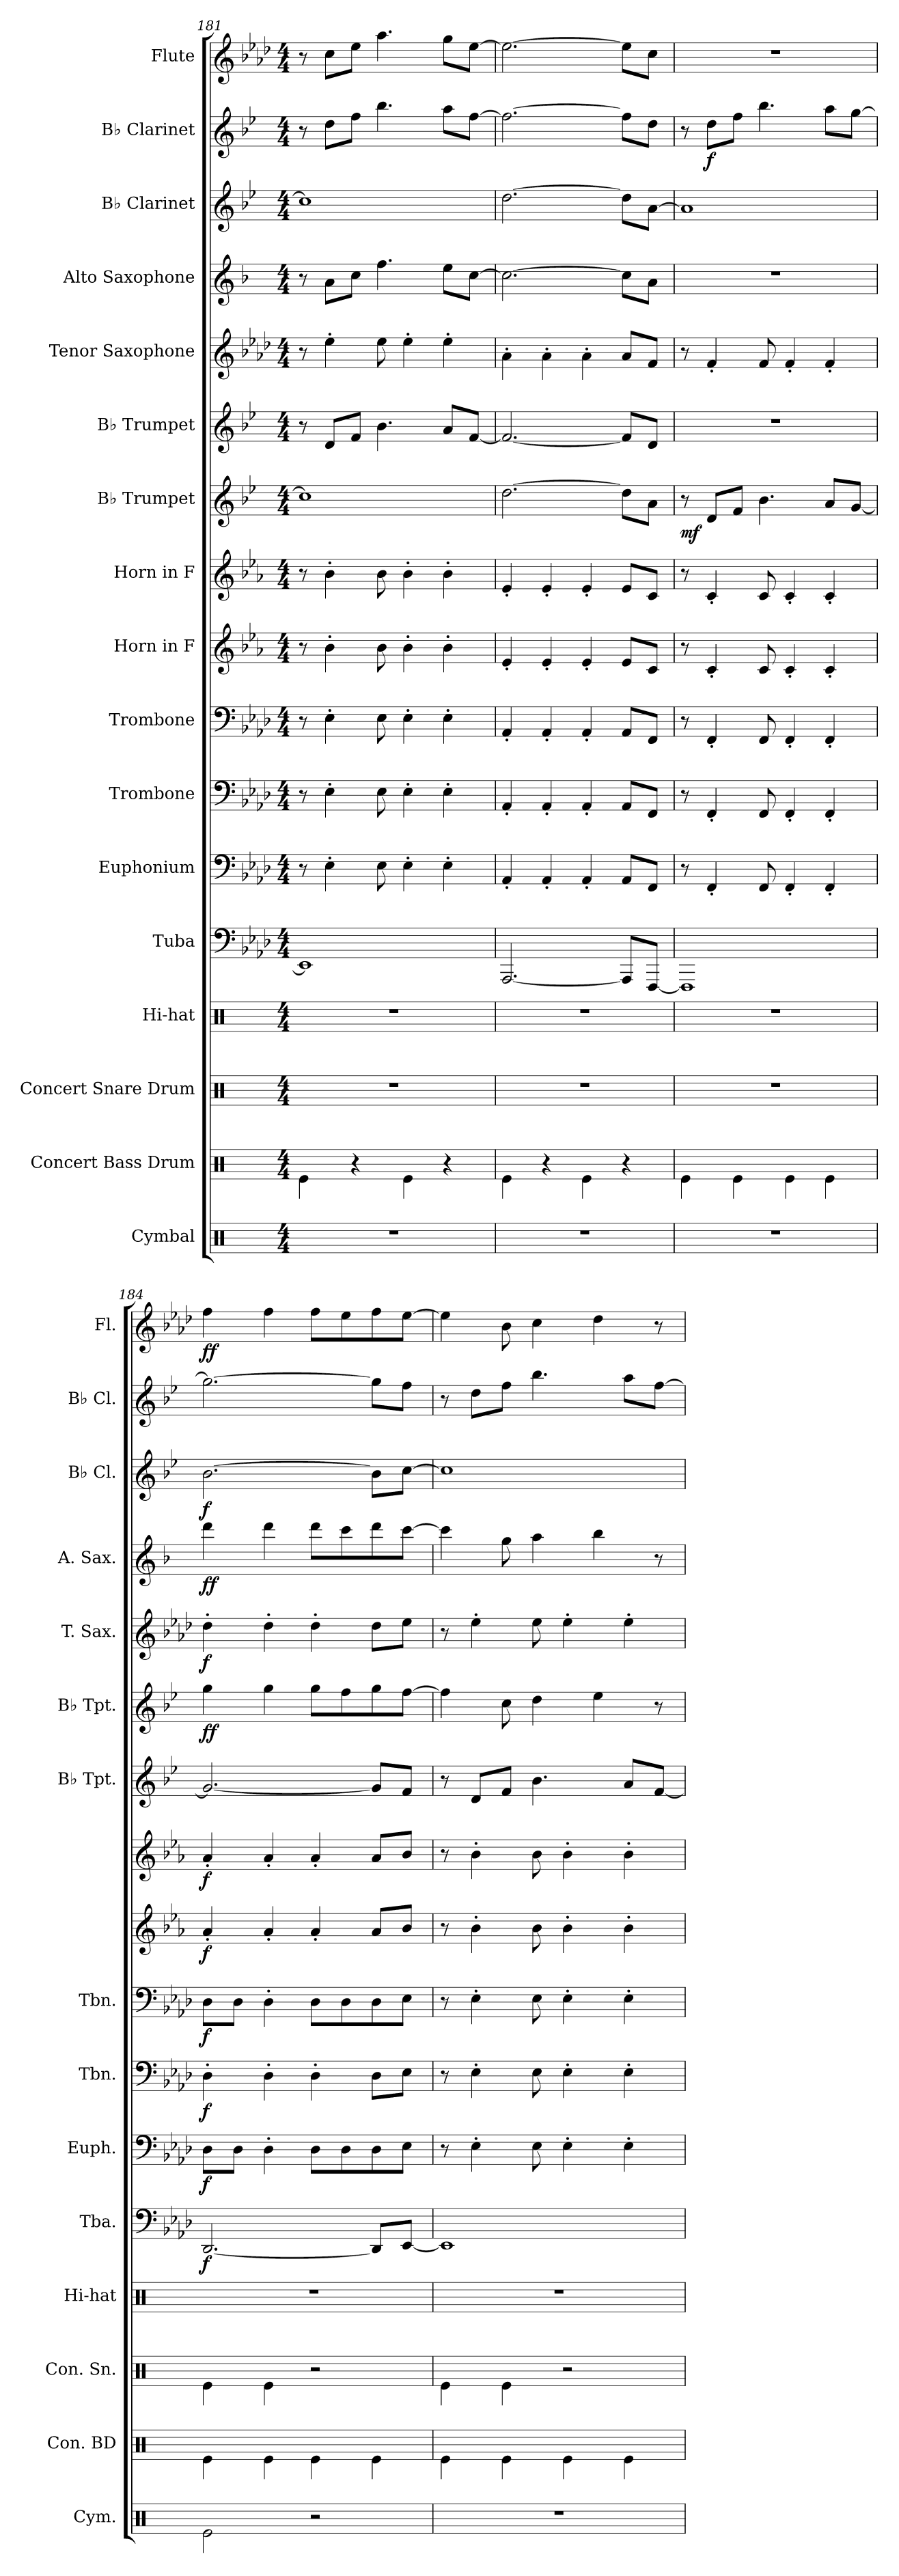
**kern	**kern	**kern	**kern	**kern	**dynam	**kern	**dynam	**kern	**dynam	**kern	**dynam	**kern	**dynam	**kern	**dynam	**kern	**dynam	**kern	**dynam	**kern	**dynam	**kern	**dynam	**kern	**dynam	**kern	**dynam	**kern	**dynam
*part17	*part16	*part15	*part14	*part13	*part13	*part12	*part12	*part11	*part11	*part10	*part10	*part9	*part9	*part8	*part8	*part7	*part7	*part6	*part6	*part5	*part5	*part4	*part4	*part3	*part3	*part2	*part2	*part1	*part1
*staff17	*staff16	*staff15	*staff14	*staff13	*staff13	*staff12	*staff12	*staff11	*staff11	*staff10	*staff10	*staff9	*staff9	*staff8	*staff8	*staff7	*staff7	*staff6	*staff6	*staff5	*staff5	*staff4	*staff4	*staff3	*staff3	*staff2	*staff2	*staff1	*staff1
*I"Cymbal	*I"Concert Bass Drum	*I"Concert Snare Drum	*I"Hi-hat	*I"Tuba	*	*I"Euphonium	*	*I"Trombone	*	*I"Trombone	*	*I"Horn in F	*	*I"Horn in F	*	*I"B♭ Trumpet	*	*I"B♭ Trumpet	*	*I"Tenor Saxophone	*	*I"Alto Saxophone	*	*I"B♭ Clarinet	*	*I"B♭ Clarinet	*	*I"Flute	*
*I'Cym.	*I'Con. BD	*I'Con. Sn.	*I'Hi-hat	*I'Tba.	*	*I'Euph.	*	*I'Tbn.	*	*I'Tbn.	*	*	*	*	*	*I'B♭ Tpt.	*	*I'B♭ Tpt.	*	*I'T. Sax.	*	*I'A. Sax.	*	*I'B♭ Cl.	*	*I'B♭ Cl.	*	*I'Fl.	*
*clefX	*clefX	*clefX	*clefX	*clefF4	*	*clefF4	*	*clefF4	*	*clefF4	*	*clefG2	*	*clefG2	*	*clefG2	*	*clefG2	*	*clefG2	*	*clefG2	*	*clefG2	*	*clefG2	*	*clefG2	*
*	*	*	*	*	*	*	*	*	*	*	*	*ITrd4c7	*	*ITrd4c7	*	*ITrd1c2	*	*ITrd1c2	*	*ITrd8c14	*	*ITrd5c9	*	*ITrd1c2	*	*ITrd1c2	*	*	*
*k[]	*k[]	*k[]	*k[]	*k[b-e-a-d-]	*	*k[b-e-a-d-]	*	*k[b-e-a-d-]	*	*k[b-e-a-d-]	*	*k[b-e-a-d-]	*	*k[b-e-a-d-]	*	*k[b-e-a-d-]	*	*k[b-e-a-d-]	*	*k[b-e-a-d-]	*	*k[b-e-a-d-]	*	*k[b-e-a-d-]	*	*k[b-e-a-d-]	*	*k[b-e-a-d-]	*
*M4/4	*M4/4	*M4/4	*M4/4	*M4/4	*	*M4/4	*	*M4/4	*	*M4/4	*	*M4/4	*	*M4/4	*	*M4/4	*	*M4/4	*	*M4/4	*	*M4/4	*	*M4/4	*	*M4/4	*	*M4/4	*
=181	=181	=181	=181	=181	=181	=181	=181	=181	=181	=181	=181	=181	=181	=181	=181	=181	=181	=181	=181	=181	=181	=181	=181	=181	=181	=181	=181	=181	=181
1r	4Re\	1r	1r	1EE-]	.	8r	.	8r	.	8r	.	8r	.	8r	.	1b-]	.	8r	.	8r	.	8r	.	1b-]	.	8r	.	8r	.
.	.	.	.	.	.	4E-'\	.	4E-'\	.	4E-'\	.	4e-'\	.	4e-'\	.	.	.	8c/L	.	4e-'\	.	8c\L	.	.	.	8cc\L	.	8cc\L	.
.	4r	.	.	.	.	.	.	.	.	.	.	.	.	.	.	.	.	8e-/J	.	.	.	8e-\J	.	.	.	8ee-\J	.	8ee-\J	.
.	.	.	.	.	.	8E-\	.	8E-\	.	8E-\	.	8e-\	.	8e-\	.	.	.	4.a-\	.	8e-\	.	4.a-\	.	.	.	4.aa-\	.	4.aa-\	.
.	4Re\	.	.	.	.	4E-'\	.	4E-'\	.	4E-'\	.	4e-'\	.	4e-'\	.	.	.	.	.	4e-'\	.	.	.	.	.	.	.	.	.
.	4r	.	.	.	.	4E-'\	.	4E-'\	.	4E-'\	.	4e-'\	.	4e-'\	.	.	.	8g/L	.	4e-'\	.	8g\L	.	.	.	8gg\L	.	8gg\L	.
.	.	.	.	.	.	.	.	.	.	.	.	.	.	.	.	.	.	[8e-/J	.	.	.	[8e-\J	.	.	.	[8ee-\J	.	[8ee-\J	.
=182	=182	=182	=182	=182	=182	=182	=182	=182	=182	=182	=182	=182	=182	=182	=182	=182	=182	=182	=182	=182	=182	=182	=182	=182	=182	=182	=182	=182	=182
1r	4Re\	1r	1r	[2.AAA-/	.	4AA-'/	.	4AA-'/	.	4AA-'/	.	4A-'/	.	4A-'/	.	[2.cc\	.	2.e-/_	.	4A-'\	.	2.e-\_	.	[2.cc\	.	2.ee-\_	.	2.ee-\_	.
.	4r	.	.	.	.	4AA-'/	.	4AA-'/	.	4AA-'/	.	4A-'/	.	4A-'/	.	.	.	.	.	4A-'\	.	.	.	.	.	.	.	.	.
.	4Re\	.	.	.	.	4AA-'/	.	4AA-'/	.	4AA-'/	.	4A-'/	.	4A-'/	.	.	.	.	.	4A-'\	.	.	.	.	.	.	.	.	.
.	4r	.	.	8AAA-/L]	.	8AA-/L	.	8AA-/L	.	8AA-/L	.	8A-/L	.	8A-/L	.	8cc\L]	.	8e-/L]	.	8A-/L	.	8e-\L]	.	8cc\L]	.	8ee-\L]	.	8ee-\L]	.
.	.	.	.	[8FFF/J	.	8FF/J	.	8FF/J	.	8FF/J	.	8F/J	.	8F/J	.	8g\J	.	8c/J	.	8F/J	.	8c\J	.	[8g\J	.	8cc\J	.	8cc\J	.
=183	=183	=183	=183	=183	=183	=183	=183	=183	=183	=183	=183	=183	=183	=183	=183	=183	=183	=183	=183	=183	=183	=183	=183	=183	=183	=183	=183	=183	=183
!	!	!	!	!	!	!	!	!	!	!	!	!	!	!	!	!	!LO:DY:b	!	!	!	!	!	!	!	!	!	!	!	!
1r	4Re\	1r	1r	1FFF]	.	8r	.	8r	.	8r	.	8r	.	8r	.	8r	mf	1r	.	8r	.	1r	.	1g]	.	8r	.	1r	.
!	!	!	!	!	!	!	!	!	!	!	!	!	!	!	!	!	!	!	!	!	!	!	!	!	!	!	!LO:DY:b	!	!
.	.	.	.	.	.	4FF'/	.	4FF'/	.	4FF'/	.	4F'/	.	4F'/	.	8c/L	.	.	.	4F'/	.	.	.	.	.	8cc\L	f	.	.
.	4Re\	.	.	.	.	.	.	.	.	.	.	.	.	.	.	8e-/J	.	.	.	.	.	.	.	.	.	8ee-\J	.	.	.
.	.	.	.	.	.	8FF/	.	8FF/	.	8FF/	.	8F/	.	8F/	.	4.a-\	.	.	.	8F/	.	.	.	.	.	4.aa-\	.	.	.
.	4Re\	.	.	.	.	4FF'/	.	4FF'/	.	4FF'/	.	4F'/	.	4F'/	.	.	.	.	.	4F'/	.	.	.	.	.	.	.	.	.
.	4Re\	.	.	.	.	4FF'/	.	4FF'/	.	4FF'/	.	4F'/	.	4F'/	.	8g/L	.	.	.	4F'/	.	.	.	.	.	8gg\L	.	.	.
.	.	.	.	.	.	.	.	.	.	.	.	.	.	.	.	[8f/J	.	.	.	.	.	.	.	.	.	[8ff\J	.	.	.
=184	=184	=184	=184	=184	=184	=184	=184	=184	=184	=184	=184	=184	=184	=184	=184	=184	=184	=184	=184	=184	=184	=184	=184	=184	=184	=184	=184	=184	=184
!	!	!	!	!	!LO:DY:b	!	!LO:DY:b	!	!LO:DY:b	!	!LO:DY:b	!	!LO:DY:b	!	!LO:DY:b	!	!	!	!LO:DY:b	!	!LO:DY:b	!	!LO:DY:b	!	!LO:DY:b	!	!	!	!LO:DY:b
2Re\	4Re\	4Re\	1r	[2.DD-/	f	8D-\L	f	4D-'\	f	8D-\L	f	4d-'/	f	4d-'/	f	2.f/_	.	4ff\	ff	4d-'\	f	4ff\	ff	[2.a-\	f	2.ff\_	.	4ff\	ff
.	.	.	.	.	.	8D-\J	.	.	.	8D-\J	.	.	.	.	.	.	.	.	.	.	.	.	.	.	.	.	.	.	.
.	4Re\	4Re\	.	.	.	4D-'\	.	4D-'\	.	4D-'\	.	4d-'/	.	4d-'/	.	.	.	4ff\	.	4d-'\	.	4ff\	.	.	.	.	.	4ff\	.
2r	4Re\	2r	.	.	.	8D-\L	.	4D-'\	.	8D-\L	.	4d-'/	.	4d-'/	.	.	.	8ff\L	.	4d-'\	.	8ff\L	.	.	.	.	.	8ff\L	.
.	.	.	.	.	.	8D-\	.	.	.	8D-\	.	.	.	.	.	.	.	8ee-\	.	.	.	8ee-\	.	.	.	.	.	8ee-\	.
.	4Re\	.	.	8DD-/L]	.	8D-\	.	8D-\L	.	8D-\	.	8d-/L	.	8d-/L	.	8f/L]	.	8ff\	.	8d-\L	.	8ff\	.	8a-\L]	.	8ff\L]	.	8ff\	.
.	.	.	.	[8EE-/J	.	8E-\J	.	8E-\J	.	8E-\J	.	8e-/J	.	8e-/J	.	8e-/J	.	[8ee-\J	.	8e-\J	.	[8ee-\J	.	[8b-\J	.	8ee-\J	.	[8ee-\J	.
!!LO:PB:g=z
=185	=185	=185	=185	=185	=185	=185	=185	=185	=185	=185	=185	=185	=185	=185	=185	=185	=185	=185	=185	=185	=185	=185	=185	=185	=185	=185	=185	=185	=185
1r	4Re\	4Re\	1r	1EE-]	.	8r	.	8r	.	8r	.	8r	.	8r	.	8r	.	4ee-\]	.	8r	.	4ee-\]	.	1b-]	.	8r	.	4ee-\]	.
.	.	.	.	.	.	4E-'\	.	4E-'\	.	4E-'\	.	4e-'\	.	4e-'\	.	8c/L	.	.	.	4e-'\	.	.	.	.	.	8cc\L	.	.	.
.	4Re\	4Re\	.	.	.	.	.	.	.	.	.	.	.	.	.	8e-/J	.	8b-\	.	.	.	8b-\	.	.	.	8ee-\J	.	8b-\	.
.	.	.	.	.	.	8E-\	.	8E-\	.	8E-\	.	8e-\	.	8e-\	.	4.a-\	.	4cc\	.	8e-\	.	4cc\	.	.	.	4.aa-\	.	4cc\	.
.	4Re\	2r	.	.	.	4E-'\	.	4E-'\	.	4E-'\	.	4e-'\	.	4e-'\	.	.	.	.	.	4e-'\	.	.	.	.	.	.	.	.	.
.	.	.	.	.	.	.	.	.	.	.	.	.	.	.	.	.	.	4dd-\	.	.	.	4dd-\	.	.	.	.	.	4dd-\	.
.	4Re\	.	.	.	.	4E-'\	.	4E-'\	.	4E-'\	.	4e-'\	.	4e-'\	.	8g/L	.	.	.	4e-'\	.	.	.	.	.	8gg\L	.	.	.
.	.	.	.	.	.	.	.	.	.	.	.	.	.	.	.	[8e-/J	.	8r	.	.	.	8r	.	.	.	[8ee-\J	.	8r	.
=	=	=	=	=	=	=	=	=	=	=	=	=	=	=	=	=	=	=	=	=	=	=	=	=	=	=	=	=	=
*-	*-	*-	*-	*-	*-	*-	*-	*-	*-	*-	*-	*-	*-	*-	*-	*-	*-	*-	*-	*-	*-	*-	*-	*-	*-	*-	*-	*-	*-
